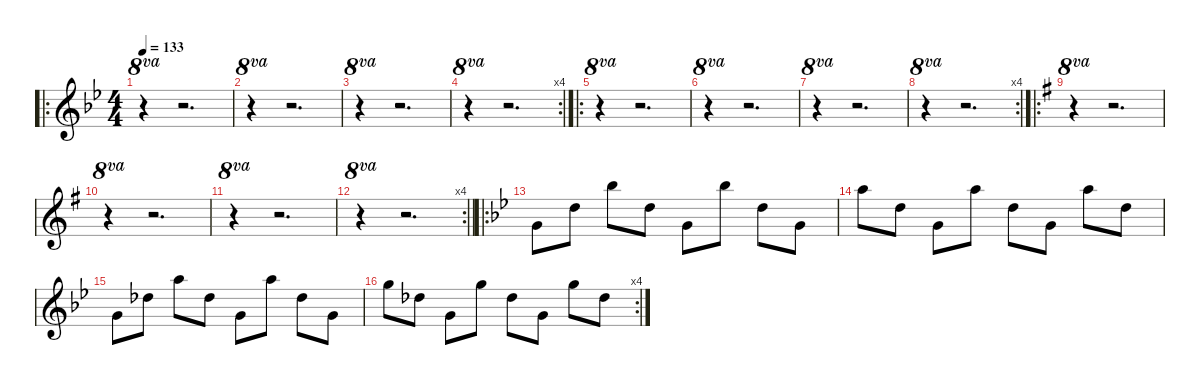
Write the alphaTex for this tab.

\defaultSystemsLayout 4
\hideDynamics
\bracketExtendMode nobrackets
\singleTrackTrackNamePolicy hidden
\multiTrackTrackNamePolicy hidden
\firstSystemTrackNameMode fullname
\firstSystemTrackNameOrientation horizontal
\otherSystemsTrackNameOrientation horizontal
\track ("Keyboards" "pno.") {instrument acousticgrandpiano}
\staff {score}
\tuning (E4 B3 G3 D3 A2 E2)
\ro
\ts (4 4)
\beaming (8 2 2 2 2)
\tempo 133
\clef g2
\ks gminor
r.4{ot 8va dy f instrument acousticgrandpiano beam Down} r.2{d beam Down} |
r.4{ot 8va beam Down} r.2{d beam Down} |
r.4{ot 8va beam Down} r.2{d beam Down} |
\rc 4
r.4{ot 8va beam Down} r.2{d beam Down} |
\ro
r.4{ot 8va beam Down} r.2{d beam Down} |
r.4{ot 8va beam Down} r.2{d beam Down} |
r.4{ot 8va beam Down} r.2{d beam Down} |
\rc 4
r.4{ot 8va beam Down} r.2{d beam Down} |
\ro
\ks eminor
r.4{ot 8va beam Down} r.2{d beam Down} |
r.4{ot 8va beam Down} r.2{d beam Down} |
r.4{ot 8va beam Down} r.2{d beam Down} |
\rc 4
\barLineRight lightlight
r.4{ot 8va beam Down} r.2{d beam Down} |
\ro
\ks gminor
12.3{acc forcenatural}.8{beam Down} 15.2{acc forcenatural}.8{beam Down} 18.1{acc b}.8{beam Down} 15.2{acc forcenatural}.8{beam Down} 12.3{acc forcenatural}.8{beam Down} 18.1{acc b}.8{beam Down} 15.2{acc forcenatural}.8{beam Down} 12.3{acc forcenatural}.8{beam Down} |
17.1{acc forcenatural}.8{beam Down} 15.2{acc forcenatural}.8{beam Down} 12.3{acc forcenatural}.8{beam Down} 17.1{acc forcenatural}.8{beam Down} 15.2{acc forcenatural}.8{beam Down} 12.3{acc forcenatural}.8{beam Down} 17.1{acc forcenatural}.8{beam Down} 15.2{acc forcenatural}.8{beam Down} |
12.3{acc forcenatural}.8{beam Down} 14.2{acc b}.8{beam Down} 17.1{acc forcenatural}.8{beam Down} 14.2{acc b}.8{beam Down} 12.3{acc forcenatural}.8{beam Down} 17.1{acc forcenatural}.8{beam Down} 14.2{acc b}.8{beam Down} 12.3{acc forcenatural}.8{beam Down} |
\rc 4
15.1{acc forcenatural}.8{beam Down} 14.2{acc b}.8{beam Down} 12.3{acc forcenatural}.8{beam Down} 15.1{acc forcenatural}.8{beam Down} 14.2{acc b}.8{beam Down} 12.3{acc forcenatural}.8{beam Down} 15.1{acc forcenatural}.8{beam Down} 14.2{acc b}.8{beam Down}
